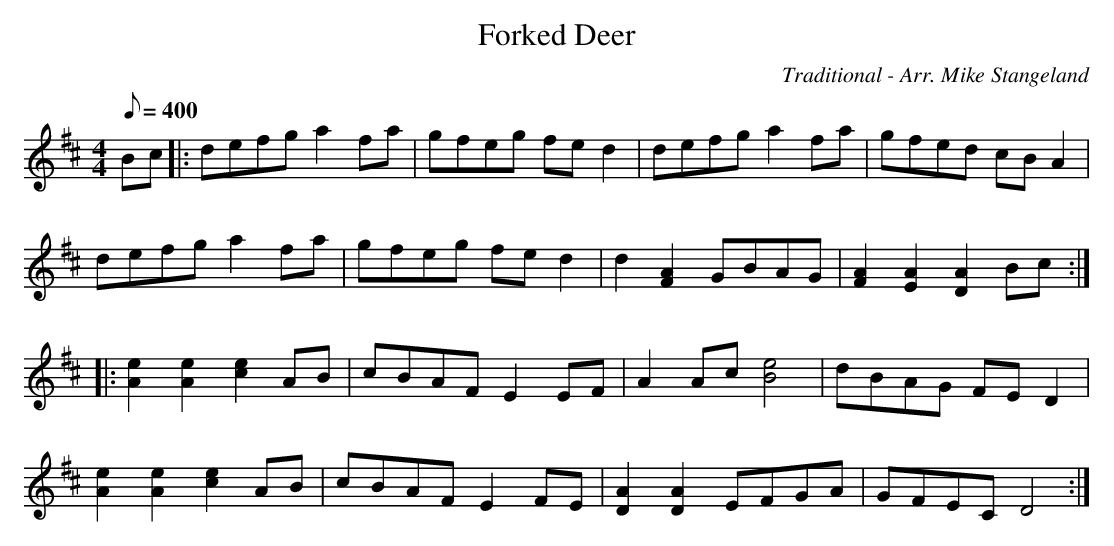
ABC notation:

X:1
T:Forked Deer
C:Traditional - Arr. Mike Stangeland
M:4/4
L:1/8
Q:1/8=400
K:D
Bc|:defg a2fa|gfeg fed2|defg a2fa|gfed cBA2|
defg a2fa|gfeg fed2|d2[A2F2] GBAG|[A2F2][A2E2] [A2D2]Bc:|
|:[e2A2][e2A2] [e2c2]AB|cBAF E2EF|A2Ac [e4B4]|dBAG FED2|
[e2A2][e2A2] [e2c2]AB|cBAF E2FE|[A2D2][A2D2] EFGA|GFEC D4:|
